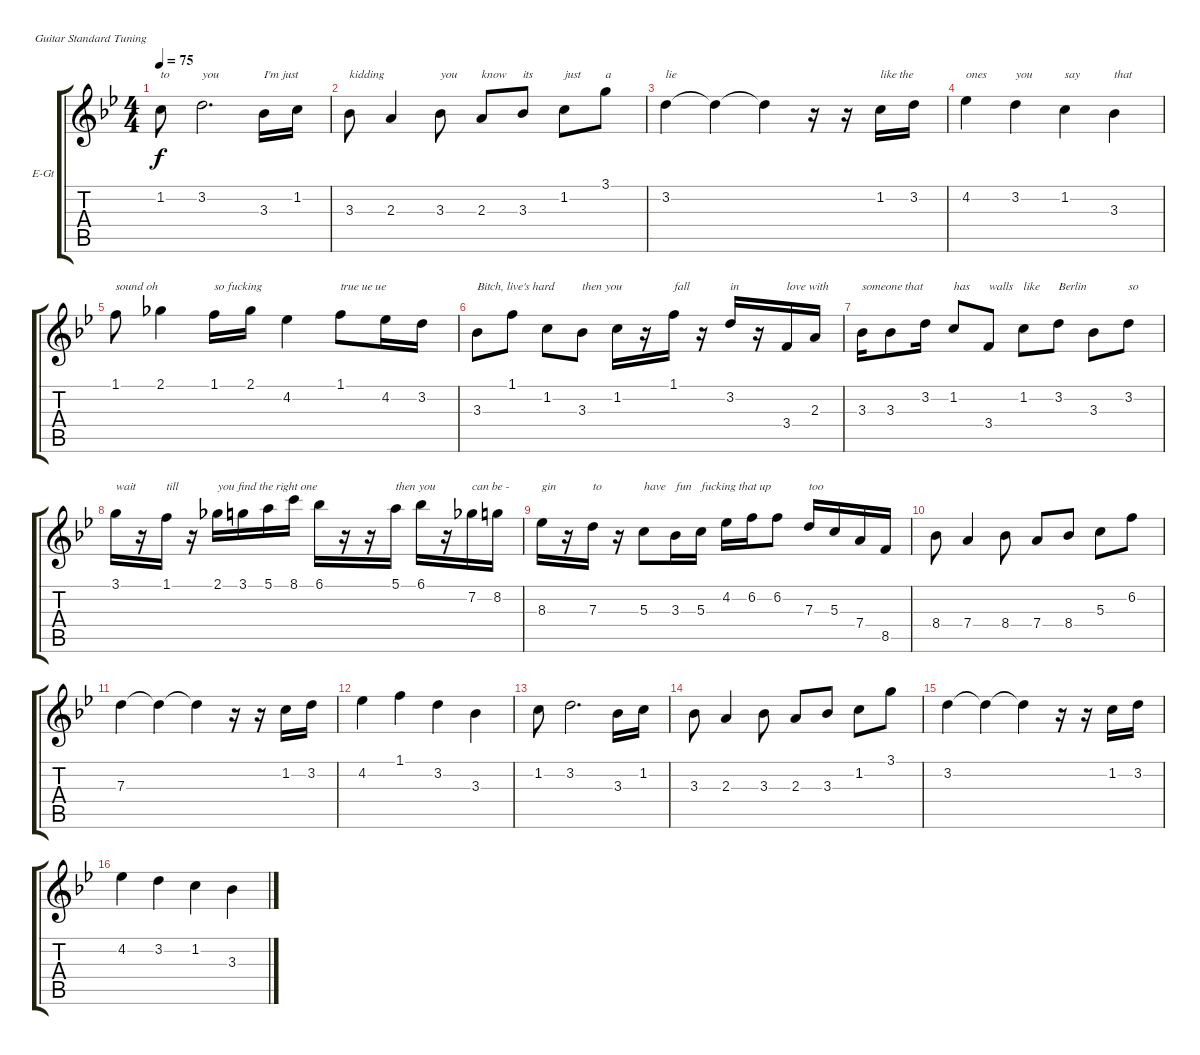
\bracketExtendMode groupsimilarinstruments
\firstSystemTrackNameOrientation horizontal
\otherSystemsTrackNameOrientation horizontal
\track ("Vocals" "E-Gt") {instrument overdrivenguitar}
\staff {score tabs}
\tuning (E4 B3 G3 D3 A2 E2)
\ts (4 4)
\tempo 75
\clef g2
\ks bb
1.2.8{txt "to" dy f} 3.2.2{d txt "you"} 3.3.16{txt "I'm just"} 1.2.16 |
3.3.8{txt "kidding"} 2.3.4 3.3.8{txt "you"} 2.3.8{txt "know"} 3.3.8{txt "its"} 1.2.8{txt "just"} 3.1.8{txt "a"} |
3.2.4{txt "lie"} 3.2{t}.4 3.2{t}.4 r.16 r.16 1.2.16{txt "like the"} 3.2.16 |
4.2.4{txt "ones"} 3.2.4{txt "you "} 1.2.4{txt "say"} 3.3.4{txt "that"} |
1.1.8{txt "sound oh"} 2.1.4 1.1.16{txt "so fucking"} 2.1.16 4.2.4 1.1.8{txt "true ue ue"} 4.2.16 3.2.16 |
3.3.8{txt "Bitch, live's hard"} 1.1.8 1.2.8 3.3.8{txt "then you"} 1.2.16 r.16 1.1.16{txt "fall"} r.16 3.2.16{txt "in"} r.16 3.4.16{txt "love with"} 2.3.16 |
3.3.16{txt "someone that"} 3.3.8 3.2.16 1.2.8{txt "has"} 3.4.8{txt "walls"} 1.2.8{txt "like"} 3.2.8{txt "Berlin"} 3.3.8 3.2.8{txt "so"} |
3.1.16{txt "wait"} r.16 1.1.16{txt "till"} r.16 2.1.16{txt "you find the right one"} 3.1.16 5.1.16 8.1.16 6.1.16 r.16 r.16 5.1.16{txt "then you"} 6.1.16 r.16 7.2.16{txt "can be -"} 8.2.16 |
8.3.16{txt "gin"} r.16 7.3.16{txt "to"} r.16 5.3.8{txt "have"} 3.3.16{txt "fun"} 5.3.16{txt "fucking that up"} 4.2.16 6.2.16 6.2.8 7.3.16{txt "too"} 5.3.16 7.4.16 8.5.16 |
8.4.8 7.4.4 8.4.8 7.4.8 8.4.8 5.3.8 6.2.8 |
7.3.4 7.3{t}.4 7.3{t}.4 r.16 r.16 1.2.16 3.2.16 |
4.2.4 1.1.4 3.2.4 3.3.4 |
1.2.8 3.2.2{d} 3.3.16 1.2.16 |
3.3.8 2.3.4 3.3.8 2.3.8 3.3.8 1.2.8 3.1.8 |
3.2.4 3.2{t}.4 3.2{t}.4 r.16 r.16 1.2.16 3.2.16 |
4.2.4 3.2.4 1.2.4 3.3.4
